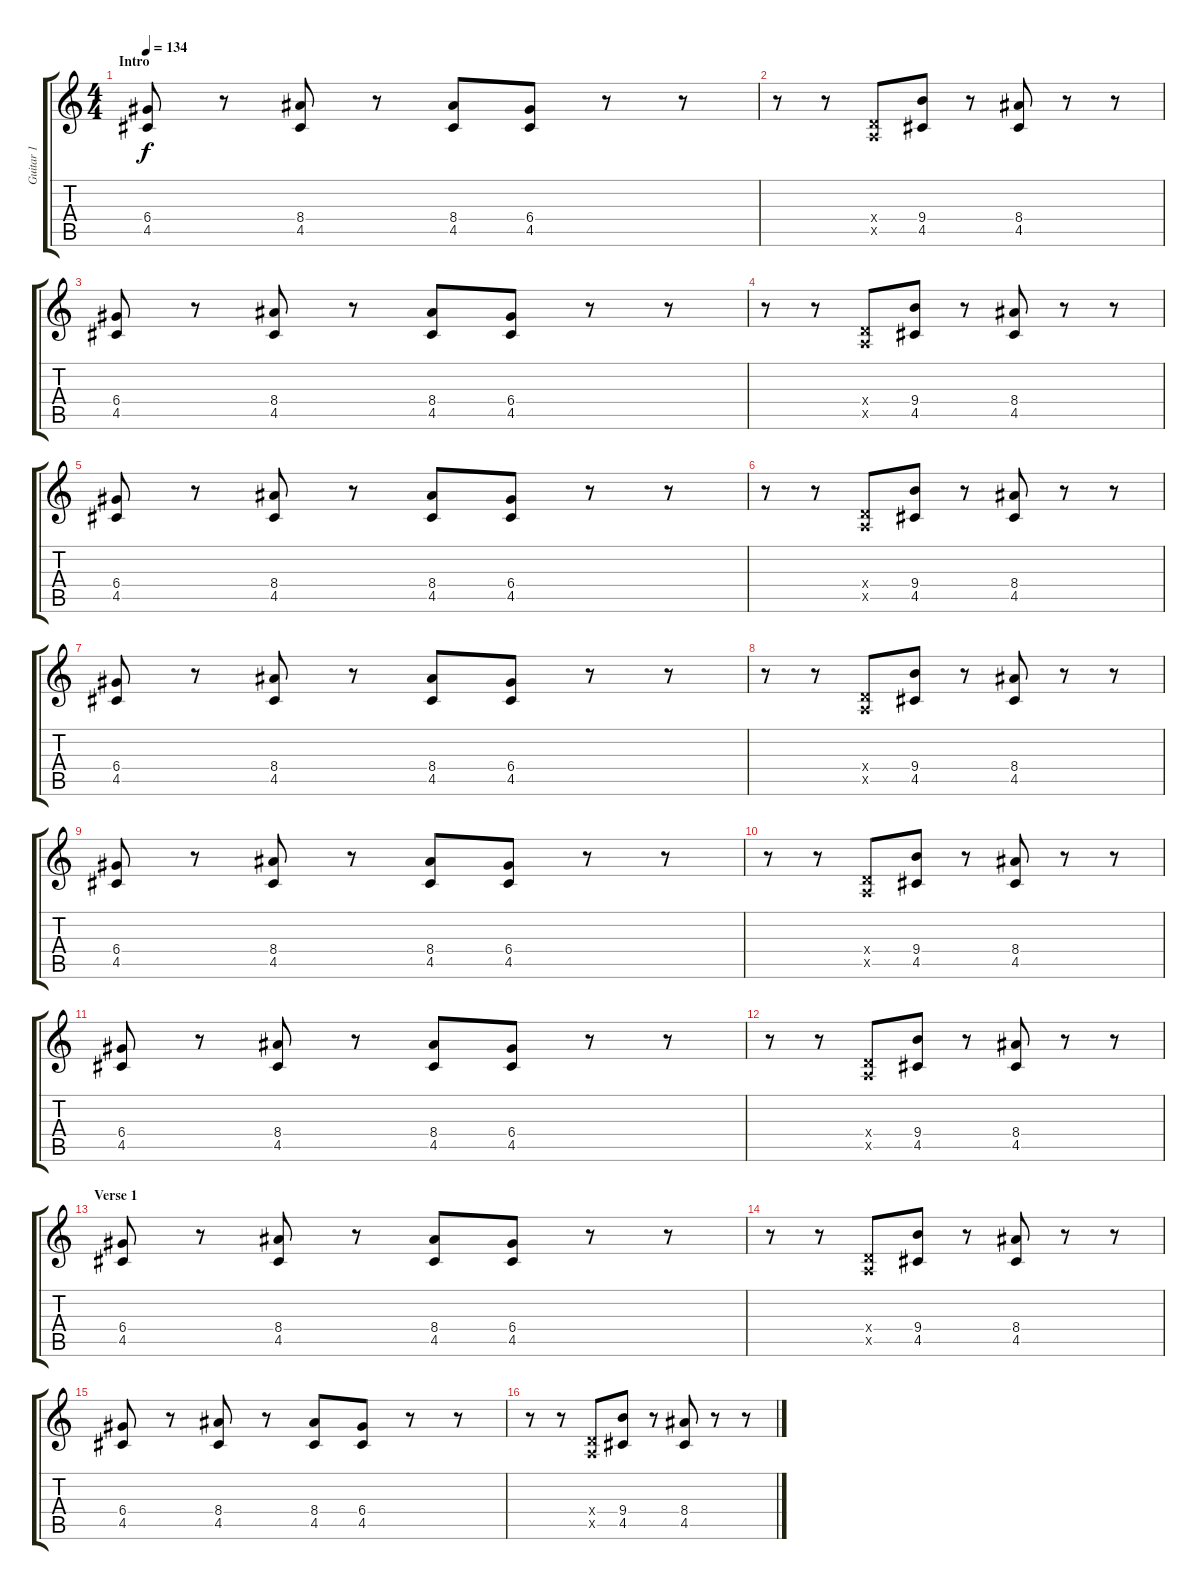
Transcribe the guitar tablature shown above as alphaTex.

\track ("Guitar 1" "Guitar 1") {instrument overdrivenguitar}
\staff {score tabs}
\tuning (E4 B3 G3 D3 A2 E2) {hide}
\ts (4 4)
\section ("" "Intro")
\tempo 134
\clef g2
\ks c
(6.4 4.5).8{dy f instrument overdrivenguitar} r.8 (8.4 4.5).8 r.8 (8.4 4.5).8 (6.4 4.5).8 r.8 r.8 |
r.8 r.8 (0.4{x} 0.5{x}).8 (9.4 4.5).8 r.8 (8.4 4.5).8 r.8 r.8 |
(6.4 4.5).8 r.8 (8.4 4.5).8 r.8 (8.4 4.5).8 (6.4 4.5).8 r.8 r.8 |
r.8 r.8 (0.4{x} 0.5{x}).8 (9.4 4.5).8 r.8 (8.4 4.5).8 r.8 r.8 |
(6.4 4.5).8 r.8 (8.4 4.5).8 r.8 (8.4 4.5).8 (6.4 4.5).8 r.8 r.8 |
r.8 r.8 (0.4{x} 0.5{x}).8 (9.4 4.5).8 r.8 (8.4 4.5).8 r.8 r.8 |
(6.4 4.5).8 r.8 (8.4 4.5).8 r.8 (8.4 4.5).8 (6.4 4.5).8 r.8 r.8 |
r.8 r.8 (0.4{x} 0.5{x}).8 (9.4 4.5).8 r.8 (8.4 4.5).8 r.8 r.8 |
(6.4 4.5).8 r.8 (8.4 4.5).8 r.8 (8.4 4.5).8 (6.4 4.5).8 r.8 r.8 |
r.8 r.8 (0.4{x} 0.5{x}).8 (9.4 4.5).8 r.8 (8.4 4.5).8 r.8 r.8 |
(6.4 4.5).8 r.8 (8.4 4.5).8 r.8 (8.4 4.5).8 (6.4 4.5).8 r.8 r.8 |
r.8 r.8 (0.4{x} 0.5{x}).8 (9.4 4.5).8 r.8 (8.4 4.5).8 r.8 r.8 |
\section ("" "Verse 1")
(6.4 4.5).8 r.8 (8.4 4.5).8 r.8 (8.4 4.5).8 (6.4 4.5).8 r.8 r.8 |
r.8 r.8 (0.4{x} 0.5{x}).8 (9.4 4.5).8 r.8 (8.4 4.5).8 r.8 r.8 |
(6.4 4.5).8 r.8 (8.4 4.5).8 r.8 (8.4 4.5).8 (6.4 4.5).8 r.8 r.8 |
r.8 r.8 (0.4{x} 0.5{x}).8 (9.4 4.5).8 r.8 (8.4 4.5).8 r.8 r.8
